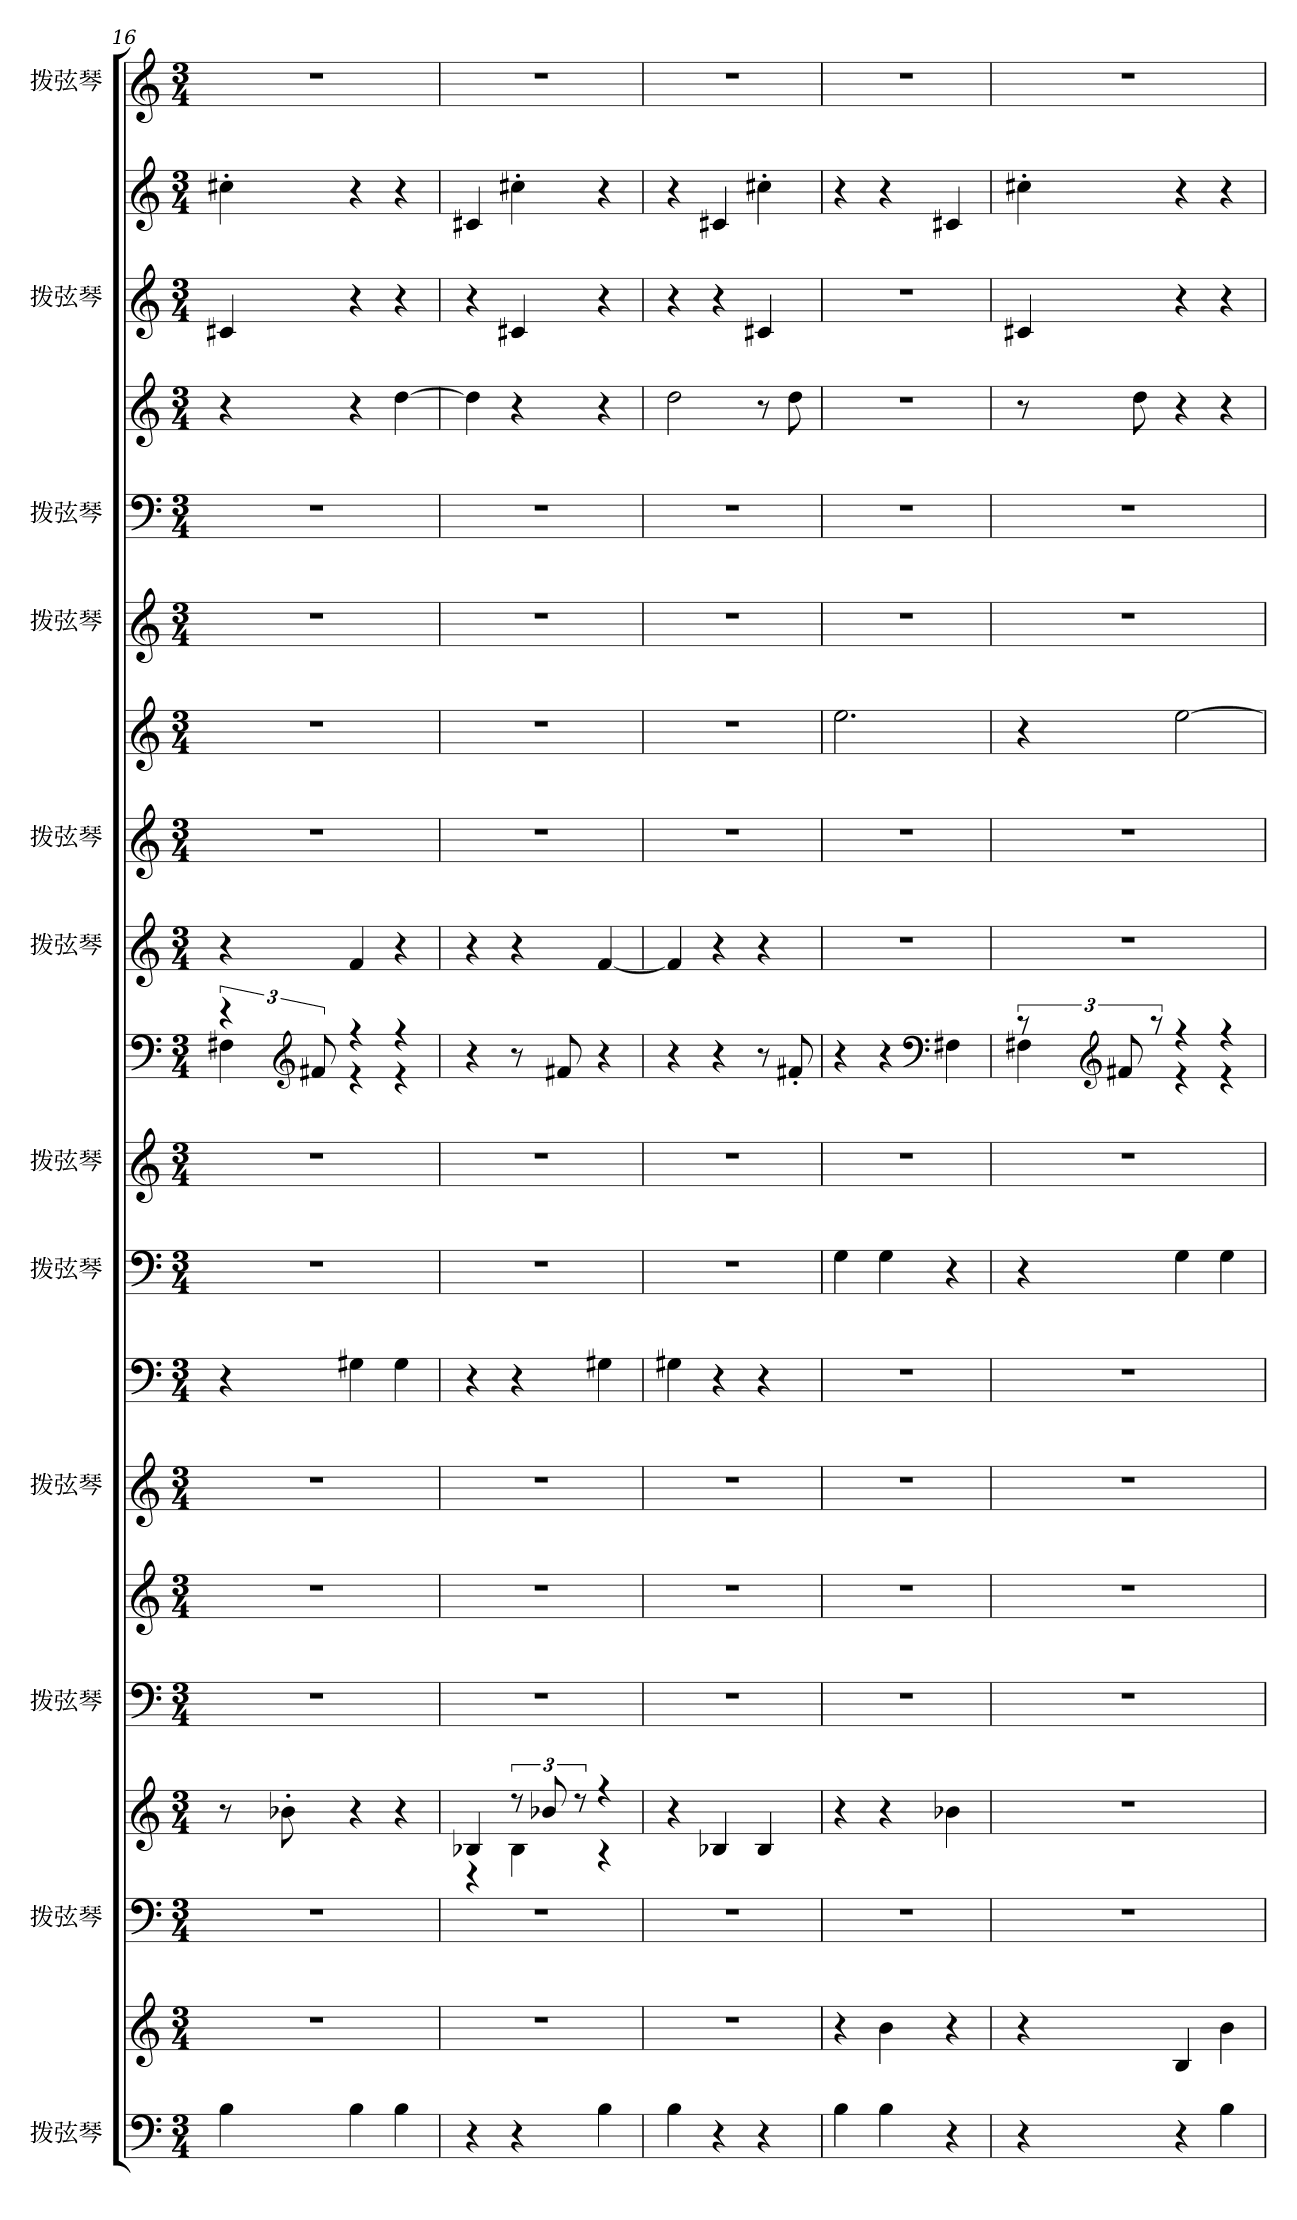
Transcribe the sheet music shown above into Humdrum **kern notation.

**kern	**kern	**kern	**kern	**kern	**kern	**kern	**kern	**kern	**kern	**kern	**kern	**kern	**kern	**kern	**kern	**kern	**kern	**kern	**kern
*part12	*part12	*part11	*part11	*part10	*part10	*part9	*part9	*part8	*part7	*part7	*part6	*part5	*part5	*part4	*part3	*part3	*part2	*part2	*part1
*staff20	*staff19	*staff18	*staff17	*staff16	*staff15	*staff14	*staff13	*staff12	*staff11	*staff10	*staff9	*staff8	*staff7	*staff6	*staff5	*staff4	*staff3	*staff2	*staff1
*I"拨弦琴	*	*I"拨弦琴	*	*I"拨弦琴	*	*I"拨弦琴	*	*I"拨弦琴	*I"拨弦琴	*	*I"拨弦琴	*I"拨弦琴	*	*I"拨弦琴	*I"拨弦琴	*	*I"拨弦琴	*	*I"拨弦琴
!!LO:PB:g=z
*clefF4	*clefG2	*clefF4	*clefG2	*clefF4	*clefG2	*clefG2	*clefF4	*clefF4	*clefG2	*clefF4	*clefG2	*clefG2	*clefG2	*clefG2	*clefF4	*clefG2	*clefG2	*clefG2	*clefG2
*k[]	*k[]	*k[]	*k[]	*k[]	*k[]	*k[]	*k[]	*k[]	*k[]	*k[]	*k[]	*k[]	*k[]	*k[]	*k[]	*k[]	*k[]	*k[]	*k[]
*M3/4	*M3/4	*M3/4	*M3/4	*M3/4	*M3/4	*M3/4	*M3/4	*M3/4	*M3/4	*M3/4	*M3/4	*M3/4	*M3/4	*M3/4	*M3/4	*M3/4	*M3/4	*M3/4	*M3/4
=16	=16	=16	=16	=16	=16	=16	=16	=16	=16	=16	=16	=16	=16	=16	=16	=16	=16	=16	=16
*	*	*	*	*	*	*	*	*	*	*^	*	*	*	*	*	*	*	*	*
4B\	2.r	2.r	8r	2.r	2.r	2.r	4r	2.r	2.r	6r	4F#X\	4r	2.r	2.r	2.r	2.r	4r	4c#X/	4cc#X'\	2.r
.	.	.	8b-X'\	.	.	.	.	.	.	.	.	.	.	.	.	.	.	.	.	.
*	*	*	*	*	*	*	*	*	*	*clefG2	*	*	*	*	*	*	*	*	*	*
.	.	.	.	.	.	.	.	.	.	12f#X/	.	.	.	.	.	.	.	.	.	.
4B\	.	.	4r	.	.	.	4G#X\	.	.	4r	4r	4f/	.	.	.	.	4r	4r	4r	.
4B\	.	.	4r	.	.	.	4G#\	.	.	4r	4r	4r	.	.	.	.	[4dd\	4r	4r	.
*	*	*	*	*	*	*	*	*	*	*v	*v	*	*	*	*	*	*	*	*	*
=17	=17	=17	=17	=17	=17	=17	=17	=17	=17	=17	=17	=17	=17	=17	=17	=17	=17	=17	=17
*	*	*	*^	*	*	*	*	*	*	*	*	*	*	*	*	*	*	*	*
4r	2.r	2.r	4B-X/	4r	2.r	2.r	2.r	4r	2.r	2.r	4r	4r	2.r	2.r	2.r	2.r	4dd\]	4r	4c#X/	2.r
4r	.	.	12r	4B-\	.	.	.	4r	.	.	8r	4r	.	.	.	.	4r	4c#X/	4cc#X'\	.
.	.	.	12b-X/	.	.	.	.	.	.	.	.	.	.	.	.	.	.	.	.	.
.	.	.	.	.	.	.	.	.	.	.	8f#X/	.	.	.	.	.	.	.	.	.
.	.	.	12r	.	.	.	.	.	.	.	.	.	.	.	.	.	.	.	.	.
4B\	.	.	4r	4r	.	.	.	4G#X\	.	.	4r	[4f/	.	.	.	.	4r	4r	4r	.
*	*	*	*v	*v	*	*	*	*	*	*	*	*	*	*	*	*	*	*	*	*
=18	=18	=18	=18	=18	=18	=18	=18	=18	=18	=18	=18	=18	=18	=18	=18	=18	=18	=18	=18
4B\	2.r	2.r	4r	2.r	2.r	2.r	4G#X\	2.r	2.r	4r	4f/]	2.r	2.r	2.r	2.r	2dd\	4r	4r	2.r
4r	.	.	4B-X/	.	.	.	4r	.	.	4r	4r	.	.	.	.	.	4r	4c#X/	.
4r	.	.	4B-/	.	.	.	4r	.	.	8r	4r	.	.	.	.	8r	4c#X/	4cc#X'\	.
.	.	.	.	.	.	.	.	.	.	8f#X'/	.	.	.	.	.	8dd\	.	.	.
=19	=19	=19	=19	=19	=19	=19	=19	=19	=19	=19	=19	=19	=19	=19	=19	=19	=19	=19	=19
4B\	4r	2.r	4r	2.r	2.r	2.r	2.r	4G\	2.r	4r	2.r	2.r	2.ee\	2.r	2.r	2.r	2.r	4r	2.r
4B\	4b\	.	4r	.	.	.	.	4G\	.	4r	.	.	.	.	.	.	.	4r	.
*	*	*	*	*	*	*	*	*	*	*clefF4	*	*	*	*	*	*	*	*	*
4r	4r	.	4b-X\	.	.	.	.	4r	.	4F#X\	.	.	.	.	.	.	.	4c#X/	.
=20	=20	=20	=20	=20	=20	=20	=20	=20	=20	=20	=20	=20	=20	=20	=20	=20	=20	=20	=20
*	*	*	*	*	*	*	*	*	*	*^	*	*	*	*	*	*	*	*	*
4r	4r	2.r	2.r	2.r	2.r	2.r	2.r	4r	2.r	12r	4F#X\	2.r	2.r	4r	2.r	2.r	8r	4c#X/	4cc#X'\	2.r
*	*	*	*	*	*	*	*	*	*	*clefG2	*	*	*	*	*	*	*	*	*	*
.	.	.	.	.	.	.	.	.	.	12f#X/	.	.	.	.	.	.	.	.	.	.
.	.	.	.	.	.	.	.	.	.	.	.	.	.	.	.	.	8dd\	.	.	.
.	.	.	.	.	.	.	.	.	.	12r	.	.	.	.	.	.	.	.	.	.
4r	4B/	.	.	.	.	.	.	4G\	.	4r	4r	.	.	[2ee\	.	.	4r	4r	4r	.
4B\	4b\	.	.	.	.	.	.	4G\	.	4r	4r	.	.	.	.	.	4r	4r	4r	.
*	*	*	*	*	*	*	*	*	*	*v	*v	*	*	*	*	*	*	*	*	*
=	=	=	=	=	=	=	=	=	=	=	=	=	=	=	=	=	=	=	=
*-	*-	*-	*-	*-	*-	*-	*-	*-	*-	*-	*-	*-	*-	*-	*-	*-	*-	*-	*-
